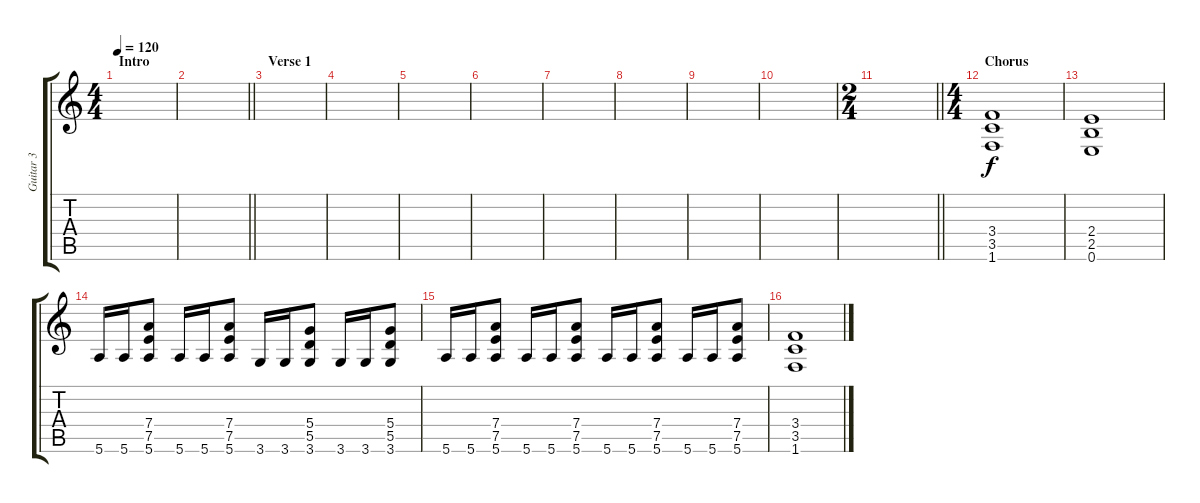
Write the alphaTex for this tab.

\track ("Guitar 3" "Guitar 3") {instrument overdrivenguitar}
\staff {score tabs}
\tuning (E4 B3 G3 D3 A2 E2) {hide}
\ts (4 4)
\section ("" "Intro")
\tempo 120
\clef g2
\ks c
|
\barLineRight lightlight
|
\section ("" "Verse 1")
|
|
|
|
|
|
|
|
\ts (2 4)
\barLineRight lightlight
|
\ts (4 4)
\section ("" "Chorus")
(3.4 3.5 1.6).1 |
(2.4 2.5 0.6).1 |
5.6.16 5.6.16 (7.4 7.5 5.6).8 5.6.16 5.6.16 (7.4 7.5 5.6).8 3.6.16 3.6.16 (5.4 5.5 3.6).8 3.6.16 3.6.16 (5.4 5.5 3.6).8 |
5.6.16 5.6.16 (7.4 7.5 5.6).8 5.6.16 5.6.16 (7.4 7.5 5.6).8 5.6.16 5.6.16 (7.4 7.5 5.6).8 5.6.16 5.6.16 (7.4 7.5 5.6).8 |
(3.4 3.5 1.6).1
